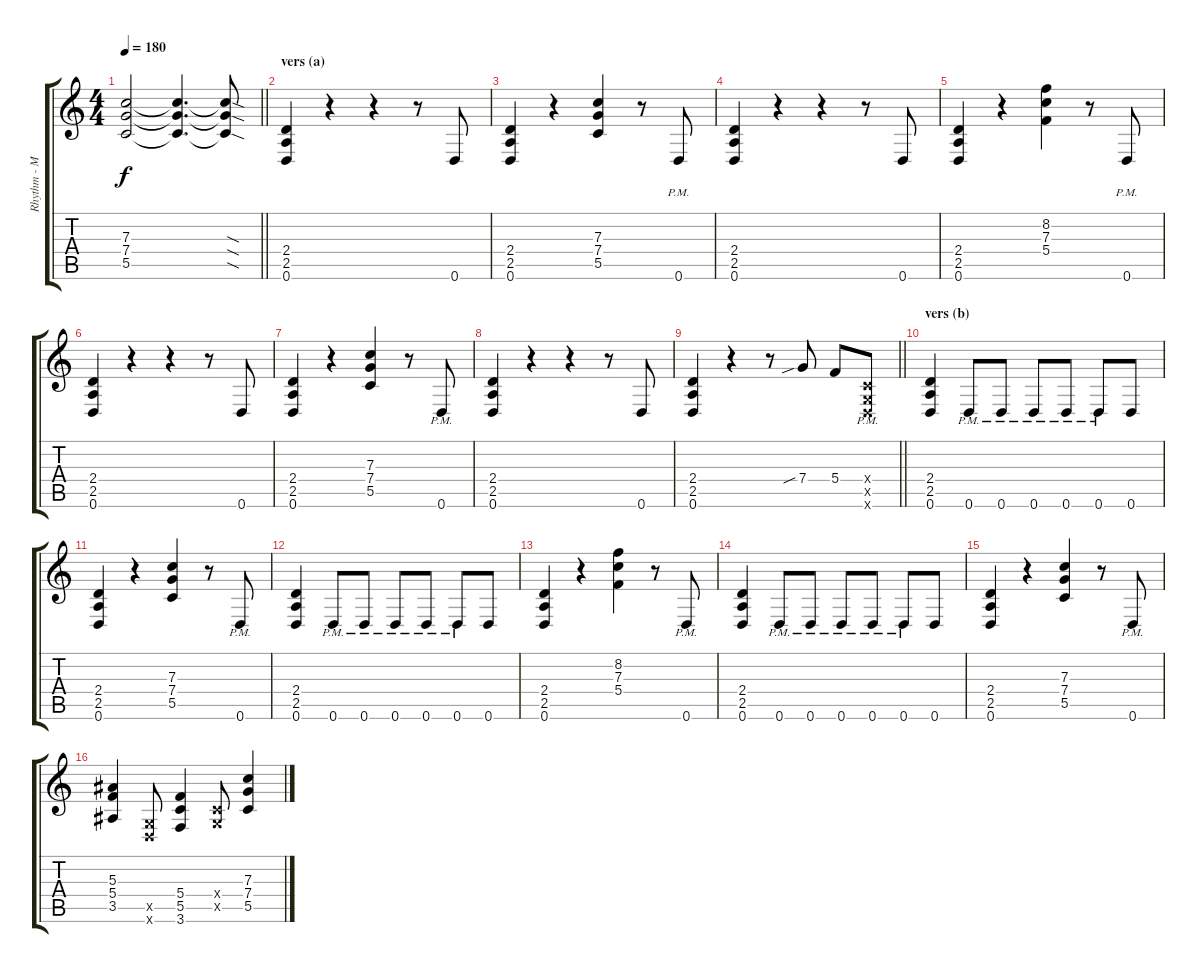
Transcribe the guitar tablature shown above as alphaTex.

\track ("Rhythm - Martin Sweet" "Rhythm - M") {instrument distortionguitar}
\staff {score tabs}
\tuning (D4 A3 F3 C3 G2 D2) {hide}
\ts (4 4)
\tempo 180
\clef g2
\barLineRight lightlight
\ks c
(7.3 7.4 5.5).2{dy f} (7.3{t} 7.4{t} 5.5{t}).4{d} (7.3{sod t} 7.4{sod t} 5.5{sod t}).8 |
\section ("" "vers (a)")
(2.4 2.5 0.6).4 r.4 r.4 r.8 0.6.8 |
(2.4 2.5 0.6).4 r.4 (7.3 7.4 5.5).4 r.8 0.6{pm}.8 |
(2.4 2.5 0.6).4 r.4 r.4 r.8 0.6.8 |
(2.4 2.5 0.6).4 r.4 (8.2 7.3 5.4).4 r.8 0.6{pm}.8 |
(2.4 2.5 0.6).4 r.4 r.4 r.8 0.6.8 |
(2.4 2.5 0.6).4 r.4 (7.3 7.4 5.5).4 r.8 0.6{pm}.8 |
(2.4 2.5 0.6).4 r.4 r.4 r.8 0.6.8 |
\barLineRight lightlight
(2.4 2.5 0.6).4 r.4 r.8 7.4{sib}.8 5.4.8 (0.4{x} 0.5{x} 0.6{pm x}).8 |
\section ("" "vers (b)")
(2.4 2.5 0.6).4 0.6{pm}.8 0.6{pm}.8 0.6{pm}.8 0.6{pm}.8 0.6{pm}.8 0.6.8 |
(2.4 2.5 0.6).4 r.4 (7.3 7.4 5.5).4 r.8 0.6{pm}.8 |
(2.4 2.5 0.6).4 0.6{pm}.8 0.6{pm}.8 0.6{pm}.8 0.6{pm}.8 0.6{pm}.8 0.6.8 |
(2.4 2.5 0.6).4 r.4 (8.2 7.3 5.4).4 r.8 0.6{pm}.8 |
(2.4 2.5 0.6).4 0.6{pm}.8 0.6{pm}.8 0.6{pm}.8 0.6{pm}.8 0.6{pm}.8 0.6.8 |
(2.4 2.5 0.6).4 r.4 (7.3 7.4 5.5).4 r.8 0.6{pm}.8 |
(5.3 5.4 3.5).4 (0.5{x} 0.6{x}).8 (5.4 5.5 3.6).4 (0.4{x} 0.5{x}).8 (7.3 7.4 5.5).4
